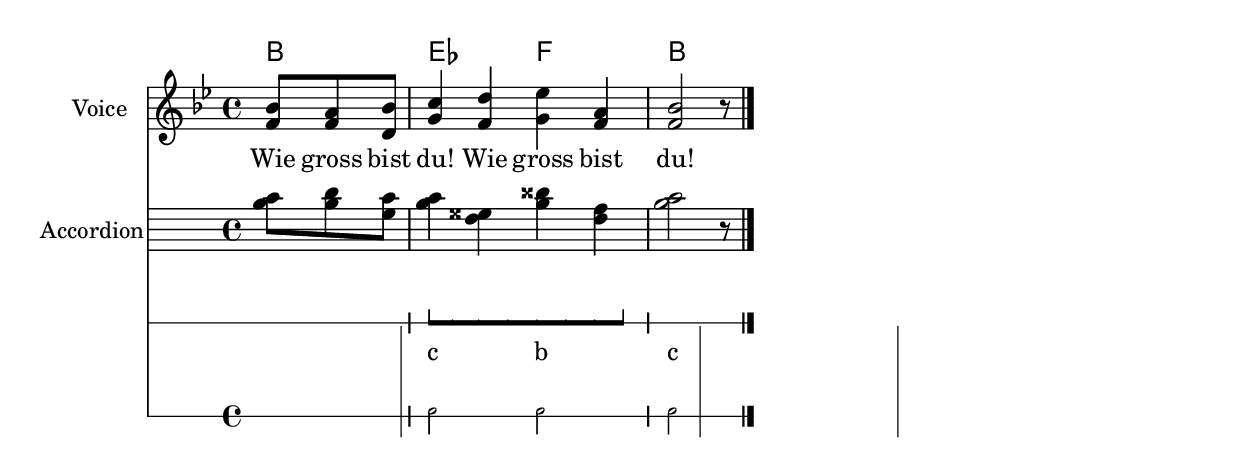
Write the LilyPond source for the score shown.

%% Do not edit this file; it is auto-generated from LSR http://lsr.dsi.unimi.it
%% This file is in the public domain.
\version "2.11.38"

\header {
  lsrtags = "template"

  texidoc = "
A template to write score for a diatonic accordion.

- There is a horizontal staff indicating if the accordion   must be
pushed (thick line) or pulled (thin line)

- There is a small rhytmic staff with lyrics that describes the bass
buttons to press.   The bar-lines are made of gridlines ( Gridlines,
not a really satisfying solution, but the best I found)

- The tabulator staff for diatonic accordions shows the geographic
position of the buttons   and not (as for every other instrument) the
pitch of the tones.   The keys on the melody-side of the accordion are
placed in three columns and about 12 rows.   In the tabulator staff
notation the   - most outer column is described with notes between
lines   - most inner column is described with notes between lines with
a cross as accidental   - middle column is described with notes on a
line, whereby the row in the middle is represented     on the middle
line in the staff.



Some words to transpose piano note to the diatonic accordion.
------------------------------------------------------------ 1. Every
diatonic accordion is built for some keys only. For example    for the
key of C-major and F-major.    So it is important to transpose a piano
melody to match one of these keys.    Transpose the source code, not
only the output because    you need this code later on to translate it
once more to the tabulator staff.    This can be done with the command
'displayLilyMusic'.

2. You have to alternate the push and pull-direction of the accordion
regularely.    If the player has a too long part to pull the accordion
gets broken.    At the other hand some harmonies are only available in
one direction (push or pull)    Considering this decide which parts of
the melody are the push-parts and whic the  pull-parts.

3. For each pull- / or push-part translate the piano notes to the
according tabulatur representation.

This snippet comes with a useful optional macro for the jEdit text
editor.

"
  doctitle = "Score for diatonic accordion"
} % begin verbatim
% Created on Sat Aug 17 2007 by ak

verse= \lyricmode { Wie gross bist du! Wie gross bist du! }

harmonies =  \new ChordNames \chordmode {
	\germanChords \set chordChanges = ##t
	bes8 bes8 bes8 es2 f bes1
}

NoStem = \override Stem #'transparent = ##t
NoNoteHead= \override NoteHead #'transparent = ##t
ZeroBeam = \override Beam  #'positions = #'(0 . 0)

staffTabLine = \new Staff  \with { \remove "Time_signature_engraver" \remove "Clef_engraver" } {
	\override Staff.StaffSymbol #'line-positions = #'( 0 ) 
% Shows one horizontal line. The vertical line (simulating a bar-line) is simulated with a gridline
	\set Staff.midiInstrument="choir aahs"
	\key c \major
	\relative c''
		{  
			% disable the following line to see the the noteheads while writing the song 
			\NoNoteHead  
			\override NoteHead #'no-ledgers = ##t

			% The beam between 8th-notes is used to draw the push-line
			%How to fast write the push-lines: 
			%	 1. write repeatedly 'c c c c c c c c |' for the whole length of the song 
			%	 2. uncomment the line \NoNoteHead
			%	 3. compile
			%	 4. Mark the positions on which push/pull changes. 
			%	    In the score-picture click on the position the push- or pull-part starts 
                        %           (on the noteHead, the cursor will change to a hand-icon).
			%	    The cursor in the source code will jump just at this position.
			%	  a) If a push-part starts there, replace the 'c' by an 'e['
			%	  b) If a pull-part starts there, replace the 'c' by an 's'
			%	 5. Switch into 'overwrite-mode' by pressing the 'ins' key. 
			%	 6. For the pull-parts overwrite the 'c' with 's' 
			%	 7. For every push-part replace the last 'c' with 'e]' 
			%        8. Switch into 'insert-mode' again 
			%	 9. At last it should look lik e.g. (s s e[ c | c c c c c c c c | c c c c c c e] s s)
			%	10. re-enable the line \NoNoteHead
			\autoBeamOff
			\ZeroBeam 
			 s8 s s | e[ c c c c c c e] | s s s s s 
		}
}

%{
notePush= {  	e       f	fis	g	a	 c'	c'      d'      ees'	e'	f'	fis'	g'	a'	bes'	c''	c''	d''	ees''	e''	f''	fis''	g''	a''	c'''	c'''	ees'''	e'''	f'''	g'''	a''' }
tabPush=  {  	g	f	e	b	a	 d'	c'	bisis	disis'	f'	e'	aisis'	a'	g'	fisis'	b'	c''	eisis''	cisis''	e''	d''	gisis''	g''	f''	a''	b''	bisis''	d'''	c'''	f'''	e''' }

notePull= {	g	aes	bes	b	c'	cis'	d'	ees'	e'	f'	fis'	g'	aes'	a'	bes'	b'	c''	cis''	d''	ees''	e''	f''	g''	aes''	a''	bes''	b''	c'''	cis'''	d'''	e''' }
tabPull=  {	g	e	f	b	a	disis'	d'	bisis	c'	f'	fisis'	e'	aisis'	a'	g'	c''	b'	cisis''	e''	eisis''	d''	g''	f''	gisis''	b''	a''	d'''	f'''	bisis''	c'''	e''' }
%}

% Accordion melody in tabulator score		
% 1. Place a copy of the piano melody below
% 2. Separate piano melody into pull- and push-parts according to the staffTabLine you've already made      
% 3. For each line: Double the line. Remark the 1st one (Keeps unchanged as reference) and then change the second line using the transformation paper
%    or the macros 'conv2diaton push.bsh' and 'conv2diaton pull.bsh' 
% Tips:
% - In jEdit Search & Replace mark the Option 'Keep Dialog'

AccordionTabTwoCBesDur= {	
 % pull 1
 %<f' bes'>8 <f' a'>8 <d' bes'>8 | 
<g'' a''>8 <g'' b''>8 <e'' a''>8 | 
 % push 2
 %<g' c''>4 <f' d''> <g' ees''> <f' a'> | 
<g'' a''>4 <d'' eisis''> <g'' bisis''> <d'' f''> | 
 % pull 3
% <f' bes'>2 r8 }
 <g'' a''>2 r8 }

  AccordionTab= { \dynamicUp		
% 1. Place a copy of the piano melody above
% 2. Separate piano melody into pull- and push-parts according to the staffTabLine you've already made      
% 3. For each line: Double the line. Remark the 1st one (Keeps unchanged as reference) and then 
%    change the second line using the transformation paper
% Tips:
% - In jEdit Search & Replace mark the Option 'Keep Dialog'
% - 
\AccordionTabTwoCBesDur
 }


 
 \layout {   
 \context {
   \Staff    	  
   \consists "Grid_point_engraver"

   gridInterval = #(ly:make-moment 4 4) % 4/4 - tact. How many beats per bar

   % The following line has to be adjusted O-F-T-E-N.
   \override GridPoint #'Y-extent = #'(-2 . -21)   
 }
 \context {
    \ChoirStaff
    \remove "System_start_delimiter_engraver" 
 }
}

staffVoice = \new Staff=astaffvoice  {
	\time 4/4
	\set Staff.instrumentName="Voice"
	\set Staff.midiInstrument="voice oohs"
	\key bes \major
	\partial 8*3 
	\clef treble
	{ 	
		\context Voice = "melodyVoi" 
		{ <f' bes'>8 <f' a'>8 <d' bes'>8 | <g' c''>4 <f' d''> <g' es''> <f' a'> | <f' bes'>2 r8 }
	\bar "|."
	}
}

staffAccordionMel = \new Staff  \with { \remove "Clef_engraver" } {
	#(set-accidental-style 'forget) %Set the accidentals (Vorzeichen) for each note, 
					%do not remember them for the rest of the measure.  
	\time 4/4
	\set Staff.instrumentName="Accordion"
	\set Staff.midiInstrument="voice oohs"
	\key c \major
	\clef treble
	{ \AccordionTab \bar "|." }
}

	AltOn = #(define-music-function (parser location mag) (number?)
        	#{ \override Stem #'length = #$(* 7.0 mag)
		\override NoteHead #'font-size =
		#$(inexact->exact (* (/ 6.0 (log 2.0)) (log mag))) #})
     
	AltOff = {
		\revert Stem #'length
		\revert NoteHead #'font-size
		}

BassRhytm = {s4 s8 | c2 c2 | c2 s8 }
LyricBassRhythmI=  \lyricmode { c b | c }

staffBassRhytm = \new Staff=staffbass  \with { \remove "Clef_engraver" } {
	% This is not a RhythmicStaff  because it must be possible to append lyrics.
		
	\override Score.GridLine #'extra-offset = #'( 13.0 . 0.0 ) % x.y
	\override Staff.StaffSymbol #'line-positions = #'( 0 ) 
        % Shows one horizontal line. The vertical line (simulating a bar-line) is simulated by a grid
        % Search for 'grid' in this page to find all related functions 
	\time 4/4
	{ 	
		\context Voice = "VoiceBassRhytm" 
		\stemDown \AltOn #0.6
		\relative c''
		{   
		\BassRhytm
		}
		\AltOff
	\bar "|."
	}
}

\new Score 
\with {
 \consists "Grid_line_span_engraver" %The vertical line (simulating a bar-line) in the staffBassRhytm is a gridline 
}
\new ChoirStaff 
	<<
		\harmonies 
		\staffVoice
		\context Lyrics = "lmelodyVoi" \with {alignBelowContext=astaffvoice} { \lyricsto "melodyVoi" \verse }
		\staffAccordionMel
		\staffTabLine
		\staffBassRhytm
	\context Lyrics = "lBassRhytmAboveI" \with {alignAboveContext=staffbass} \lyricsto VoiceBassRhytm \LyricBassRhythmI
	>>


%%%%%%%%%%%%%%%%%%%%%%%%%%%%%%%%%%%%%%%%%%%%%%%%%%%%%%%%%%%%%%%%
%                            APPENDIX                          %
%     macro 'macro_conv2diaton_push.bsh' for jedit editor      %
%%%%%%%%%%%%%%%%%%%%%%%%%%%%%%%%%%%%%%%%%%%%%%%%%%%%%%%%%%%%%%%%

%{ 
// original saved in 'Handorg_Adria_Diaton_III.xls'
// Save this buffer, to the other recorded macros in the jedit editor
// and the macro should appear in the
// Macros menu.

// /ak 17.8.07 This macro from converts lilypond piano notation into 
// lilypond tabulator notation for the push-part (at the bottom the pull-part) of a diatonic accordion
// It replaces the piano notes of the line where the cursor is by the accordion notation



// Known issues: 1) A note at the end of line is not replaced

textArea.goToEndOfWhiteSpace(false);
textArea.goToStartOfWhiteSpace(true);


String firstName, lastName; 

int ReplaceTextInSelection(String sfind, String sreplace)
{
//MsgConcat = new StringBuffer(512);
//MsgConcat.append("Ha");

//Macros.message(view, "On that line replace \"" + sfind + "\" by \"" + sreplace+ "\"");
SearchAndReplace.setSearchString(sfind.toString());
SearchAndReplace.setReplaceString(sreplace.toString());
SearchAndReplace.setBeanShellReplace(false);
SearchAndReplace.setIgnoreCase(true);
SearchAndReplace.replace(view);
SearchAndReplace.setRegexp(true);
return 1;
}


String smainfind;
String smainrepl;


// Push-part tmp
smainfind="(\\s|^|<|\\{)(c,)([^\'^is^es])"; smainrepl="$1tmpd\'-.$3"; ReplaceTextInSelection( smainfind, smainrepl );
smainfind="(\\s|^|<|\\{)(cis,)([^\'^is^es])"; smainrepl="$1tmpr-.$3"; ReplaceTextInSelection( smainfind, smainrepl );
smainfind="(\\s|^|<|\\{)(des,)([^\'^is^es])"; smainrepl="$1tmpr-.$3"; ReplaceTextInSelection( smainfind, smainrepl );
smainfind="(\\s|^|<|\\{)(d,)([^\'^is^es])"; smainrepl="$1tmpbisis-.$3"; ReplaceTextInSelection( smainfind, smainrepl );
smainfind="(\\s|^|<|\\{)(dis,)([^\'^is^es])"; smainrepl="$1tmpdisis\'-.$3"; ReplaceTextInSelection( smainfind, smainrepl );
smainfind="(\\s|^|<|\\{)(ees,)([^\'^is^es])"; smainrepl="$1tmpdisis\'-.$3"; ReplaceTextInSelection( smainfind, smainrepl );
smainfind="(\\s|^|<|\\{)(e,)([^\'^is^es])"; smainrepl="$1tmpg$3"; ReplaceTextInSelection( smainfind, smainrepl );
smainfind="(\\s|^|<|\\{)(f,)([^\'^is^es])"; smainrepl="$1tmpf$3"; ReplaceTextInSelection( smainfind, smainrepl );
smainfind="(\\s|^|<|\\{)(fis,)([^\'^is^es])"; smainrepl="$1tmpe$3"; ReplaceTextInSelection( smainfind, smainrepl );
smainfind="(\\s|^|<|\\{)(ges,)([^\'^is^es])"; smainrepl="$1tmpe$3"; ReplaceTextInSelection( smainfind, smainrepl );
smainfind="(\\s|^|<|\\{)(g,)([^\'^is^es])"; smainrepl="$1tmpb$3"; ReplaceTextInSelection( smainfind, smainrepl );
smainfind="(\\s|^|<|\\{)(gis,)([^\'^is^es])"; smainrepl="$1tmpr-.$3"; ReplaceTextInSelection( smainfind, smainrepl );
smainfind="(\\s|^|<|\\{)(aes,)([^\'^is^es])"; smainrepl="$1tmpr-.$3"; ReplaceTextInSelection( smainfind, smainrepl );
smainfind="(\\s|^|<|\\{)(a,)([^\'^is^es])"; smainrepl="$1tmpa$3"; ReplaceTextInSelection( smainfind, smainrepl );
smainfind="(\\s|^|<|\\{)(ais,)([^\'^is^es])"; smainrepl="$1tmpfisis\'-.$3"; ReplaceTextInSelection( smainfind, smainrepl );
smainfind="(\\s|^|<|\\{)(bes,)([^\'^is^es])"; smainrepl="$1tmpfisis\'-.$3"; ReplaceTextInSelection( smainfind, smainrepl );
smainfind="(\\s|^|<|\\{)(b,)([^\'^is^es])"; smainrepl="$1tmpr-.$3"; ReplaceTextInSelection( smainfind, smainrepl );
smainfind="(\\s|^|<|\\{)(c)([^\'^is^es])"; smainrepl="$1tmpd\'-.$3"; ReplaceTextInSelection( smainfind, smainrepl );
smainfind="(\\s|^|<|\\{)(cis)([^\'^is^es])"; smainrepl="$1tmpr-.$3"; ReplaceTextInSelection( smainfind, smainrepl );
smainfind="(\\s|^|<|\\{)(des)([^\'^is^es])"; smainrepl="$1tmpr-.$3"; ReplaceTextInSelection( smainfind, smainrepl );
smainfind="(\\s|^|<|\\{)(d)([^\'^is^es])"; smainrepl="$1tmpbisis$3"; ReplaceTextInSelection( smainfind, smainrepl );
smainfind="(\\s|^|<|\\{)(dis)([^\'^is^es])"; smainrepl="$1tmpdisis\'$3"; ReplaceTextInSelection( smainfind, smainrepl );
smainfind="(\\s|^|<|\\{)(ees)([^\'^is^es])"; smainrepl="$1tmpdisis\'$3"; ReplaceTextInSelection( smainfind, smainrepl );
smainfind="(\\s|^|<|\\{)(e)([^\'^is^es])"; smainrepl="$1tmpf\'$3"; ReplaceTextInSelection( smainfind, smainrepl );
smainfind="(\\s|^|<|\\{)(f)([^\'^is^es])"; smainrepl="$1tmpe\'$3"; ReplaceTextInSelection( smainfind, smainrepl );
smainfind="(\\s|^|<|\\{)(fis)([^\'^is^es])"; smainrepl="$1tmpaisis\'$3"; ReplaceTextInSelection( smainfind, smainrepl );
smainfind="(\\s|^|<|\\{)(ges)([^\'^is^es])"; smainrepl="$1tmpaisis\'$3"; ReplaceTextInSelection( smainfind, smainrepl );
smainfind="(\\s|^|<|\\{)(g)([^\'^is^es])"; smainrepl="$1tmpa\'$3"; ReplaceTextInSelection( smainfind, smainrepl );
smainfind="(\\s|^|<|\\{)(gis)([^\'^is^es])"; smainrepl="$1tmpr-.$3"; ReplaceTextInSelection( smainfind, smainrepl );
smainfind="(\\s|^|<|\\{)(aes)([^\'^is^es])"; smainrepl="$1tmpr-.$3"; ReplaceTextInSelection( smainfind, smainrepl );
smainfind="(\\s|^|<|\\{)(a)([^\'^is^es])"; smainrepl="$1tmpg\'$3"; ReplaceTextInSelection( smainfind, smainrepl );
smainfind="(\\s|^|<|\\{)(ais)([^\'^is^es])"; smainrepl="$1tmpfisis\'$3"; ReplaceTextInSelection( smainfind, smainrepl );
smainfind="(\\s|^|<|\\{)(bes)([^\'^is^es])"; smainrepl="$1tmpfisis\'$3"; ReplaceTextInSelection( smainfind, smainrepl );
smainfind="(\\s|^|<|\\{)(b)([^\'^is^es])"; smainrepl="$1tmpr$3"; ReplaceTextInSelection( smainfind, smainrepl );
smainfind="(\\s|^|<|\\{)(c\')([^\'^is^es])"; smainrepl="$1tmpb\'-.$3"; ReplaceTextInSelection( smainfind, smainrepl );
smainfind="(\\s|^|<|\\{)(cis\')([^\'^is^es])"; smainrepl="$1tmpr-.$3"; ReplaceTextInSelection( smainfind, smainrepl );
smainfind="(\\s|^|<|\\{)(des\')([^\'^is^es])"; smainrepl="$1tmpr-.$3"; ReplaceTextInSelection( smainfind, smainrepl );
smainfind="(\\s|^|<|\\{)(d\')([^\'^is^es])"; smainrepl="$1tmpeisis\'\'$3"; ReplaceTextInSelection( smainfind, smainrepl );
smainfind="(\\s|^|<|\\{)(dis\')([^\'^is^es])"; smainrepl="$1tmpcisis\'\'$3"; ReplaceTextInSelection( smainfind, smainrepl );
smainfind="(\\s|^|<|\\{)(ees\')([^\'^is^es])"; smainrepl="$1tmpcisis\'\'$3"; ReplaceTextInSelection( smainfind, smainrepl );
smainfind="(\\s|^|<|\\{)(e\')([^\'^is^es])"; smainrepl="$1tmpe\'\'$3"; ReplaceTextInSelection( smainfind, smainrepl );
smainfind="(\\s|^|<|\\{)(f\')([^\'^is^es])"; smainrepl="$1tmpd\'\'$3"; ReplaceTextInSelection( smainfind, smainrepl );
smainfind="(\\s|^|<|\\{)(fis\')([^\'^is^es])"; smainrepl="$1tmpgisis\'\'$3"; ReplaceTextInSelection( smainfind, smainrepl );
smainfind="(\\s|^|<|\\{)(ges\')([^\'^is^es])"; smainrepl="$1tmpgisis\'\'$3"; ReplaceTextInSelection( smainfind, smainrepl );
smainfind="(\\s|^|<|\\{)(g\')([^\'^is^es])"; smainrepl="$1tmpg\'\'$3"; ReplaceTextInSelection( smainfind, smainrepl );
smainfind="(\\s|^|<|\\{)(gis\')([^\'^is^es])"; smainrepl="$1tmpr-.$3"; ReplaceTextInSelection( smainfind, smainrepl );
smainfind="(\\s|^|<|\\{)(as\')([^\'^is^es])"; smainrepl="$1tmpr-.$3"; ReplaceTextInSelection( smainfind, smainrepl );
smainfind="(\\s|^|<|\\{)(a\')([^\'^is^es])"; smainrepl="$1tmpf\'\'$3"; ReplaceTextInSelection( smainfind, smainrepl );
smainfind="(\\s|^|<|\\{)(ais\')([^\'^is^es])"; smainrepl="$1tmpfisis\'-.$3"; ReplaceTextInSelection( smainfind, smainrepl );
smainfind="(\\s|^|<|\\{)(bes\')([^\'^is^es])"; smainrepl="$1tmpfisis\'-.$3"; ReplaceTextInSelection( smainfind, smainrepl );
smainfind="(\\s|^|<|\\{)(b\')([^\'^is^es])"; smainrepl="$1tmpr-.$3"; ReplaceTextInSelection( smainfind, smainrepl );
smainfind="(\\s|^|<|\\{)(c\'\')([^\'^is^es])"; smainrepl="$1tmpa\'\'-.$3"; ReplaceTextInSelection( smainfind, smainrepl );
smainfind="(\\s|^|<|\\{)(cis\'\')([^\'^is^es])"; smainrepl="$1tmpr-.$3"; ReplaceTextInSelection( smainfind, smainrepl );
smainfind="(\\s|^|<|\\{)(des\'\')([^\'^is^es])"; smainrepl="$1tmpr-.$3"; ReplaceTextInSelection( smainfind, smainrepl );
smainfind="(\\s|^|<|\\{)(d\'\')([^\'^is^es])"; smainrepl="$1tmpeisis\'\'-.$3"; ReplaceTextInSelection( smainfind, smainrepl );
smainfind="(\\s|^|<|\\{)(dis\'\')([^\'^is^es])"; smainrepl="$1tmpbisis\'\'$3"; ReplaceTextInSelection( smainfind, smainrepl );
smainfind="(\\s|^|<|\\{)(ees\'\')([^\'^is^es])"; smainrepl="$1tmpbisis\'\'$3"; ReplaceTextInSelection( smainfind, smainrepl );
smainfind="(\\s|^|<|\\{)(e\'\')([^\'^is^es])"; smainrepl="$1tmpd\'\'\'$3"; ReplaceTextInSelection( smainfind, smainrepl );
smainfind="(\\s|^|<|\\{)(f\'\')([^\'^is^es])"; smainrepl="$1tmpc\'\'\'$3"; ReplaceTextInSelection( smainfind, smainrepl );
smainfind="(\\s|^|<|\\{)(fis\'\')([^\'^is^es])"; smainrepl="$1tmpgisis\'\'-.$3"; ReplaceTextInSelection( smainfind, smainrepl );
smainfind="(\\s|^|<|\\{)(ges\'\')([^\'^is^es])"; smainrepl="$1tmpgisis\'\'-.$3"; ReplaceTextInSelection( smainfind, smainrepl );
smainfind="(\\s|^|<|\\{)(g\'\')([^\'^is^es])"; smainrepl="$1tmpf\'\'\'$3"; ReplaceTextInSelection( smainfind, smainrepl );
smainfind="(\\s|^|<|\\{)(gis\'\')([^\'^is^es])"; smainrepl="$1tmpr-.$3"; ReplaceTextInSelection( smainfind, smainrepl );
smainfind="(\\s|^|<|\\{)(aes\'\')([^\'^is^es])"; smainrepl="$1tmpr-.$3"; ReplaceTextInSelection( smainfind, smainrepl );
smainfind="(\\s|^|<|\\{)(a\'\')([^\'^is^es])"; smainrepl="$1tmpe\'\'\'$3"; ReplaceTextInSelection( smainfind, smainrepl );
smainfind="(\\s|^|<|\\{)(ais\'\')([^\'^is^es])"; smainrepl="$1tmpr-.$3"; ReplaceTextInSelection( smainfind, smainrepl );
smainfind="(\\s|^|<|\\{)(bes\'\')([^\'^is^es])"; smainrepl="$1tmpr-.$3"; ReplaceTextInSelection( smainfind, smainrepl );
smainfind="(\\s|^|<|\\{)(b\'\')([^\'^is^es])"; smainrepl="$1tmpr-.$3"; ReplaceTextInSelection( smainfind, smainrepl );

smainfind="(\\s|^|<|\\{)(tmp)()"; smainrepl="$1$3"; ReplaceTextInSelection( smainfind, smainrepl );
*/

/*
// Pull-part tmp
smainfind="(\\s|^|<|\\{)(c,)([^\'^is^es])"; smainrepl="$1tmpa-.$3"; ReplaceTextInSelection( smainfind, smainrepl );
smainfind="(\\s|^|<|\\{)(cis,)([^\'^is^es])"; smainrepl="$1tmpdisis\'-.$3"; ReplaceTextInSelection( smainfind, smainrepl );
smainfind="(\\s|^|<|\\{)(des,)([^\'^is^es])"; smainrepl="$1tmpdisis\'-.$3"; ReplaceTextInSelection( smainfind, smainrepl );
smainfind="(\\s|^|<|\\{)(d,)([^\'^is^es])"; smainrepl="$1tmpd\'-.$3"; ReplaceTextInSelection( smainfind, smainrepl );
smainfind="(\\s|^|<|\\{)(dis,)([^\'^is^es])"; smainrepl="$1tmpbisis-.$3"; ReplaceTextInSelection( smainfind, smainrepl );
smainfind="(\\s|^|<|\\{)(ees,)([^\'^is^es])"; smainrepl="$1tmpbisis-.$3"; ReplaceTextInSelection( smainfind, smainrepl );
smainfind="(\\s|^|<|\\{)(e,)([^\'^is^es])"; smainrepl="$1tmpc\'-.$3"; ReplaceTextInSelection( smainfind, smainrepl );
smainfind="(\\s|^|<|\\{)(f,)([^\'^is^es])"; smainrepl="$1tmpf\'-.$3"; ReplaceTextInSelection( smainfind, smainrepl );
smainfind="(\\s|^|<|\\{)(fis,)([^\'^is^es])"; smainrepl="$1tmpfisis\'-.$3"; ReplaceTextInSelection( smainfind, smainrepl );
smainfind="(\\s|^|<|\\{)(ges,)([^\'^is^es])"; smainrepl="$1tmpfisis\'-.$3"; ReplaceTextInSelection( smainfind, smainrepl );
smainfind="(\\s|^|<|\\{)(g,)([^\'^is^es])"; smainrepl="$1tmpg$3"; ReplaceTextInSelection( smainfind, smainrepl );
smainfind="(\\s|^|<|\\{)(gis,)([^\'^is^es])"; smainrepl="$1tmpe$3"; ReplaceTextInSelection( smainfind, smainrepl );
smainfind="(\\s|^|<|\\{)(aes,)([^\'^is^es])"; smainrepl="$1tmpe$3"; ReplaceTextInSelection( smainfind, smainrepl );
smainfind="(\\s|^|<|\\{)(a,)([^\'^is^es])"; smainrepl="$1tmpr-.$3"; ReplaceTextInSelection( smainfind, smainrepl );
smainfind="(\\s|^|<|\\{)(ais,)([^\'^is^es])"; smainrepl="$1tmpf$3"; ReplaceTextInSelection( smainfind, smainrepl );
smainfind="(\\s|^|<|\\{)(bes,)([^\'^is^es])"; smainrepl="$1tmpf$3"; ReplaceTextInSelection( smainfind, smainrepl );
smainfind="(\\s|^|<|\\{)(b,)([^\'^is^es])"; smainrepl="$1tmpb$3"; ReplaceTextInSelection( smainfind, smainrepl );
smainfind="(\\s|^|<|\\{)(c)([^\'^is^es])"; smainrepl="$1tmpa$3"; ReplaceTextInSelection( smainfind, smainrepl );
smainfind="(\\s|^|<|\\{)(cis)([^\'^is^es])"; smainrepl="$1tmpdisis\'$3"; ReplaceTextInSelection( smainfind, smainrepl );
smainfind="(\\s|^|<|\\{)(des)([^\'^is^es])"; smainrepl="$1tmpdisis\'$3"; ReplaceTextInSelection( smainfind, smainrepl );
smainfind="(\\s|^|<|\\{)(d)([^\'^is^es])"; smainrepl="$1tmpd\'$3"; ReplaceTextInSelection( smainfind, smainrepl );
smainfind="(\\s|^|<|\\{)(dis)([^\'^is^es])"; smainrepl="$1tmpbisis$3"; ReplaceTextInSelection( smainfind, smainrepl );
smainfind="(\\s|^|<|\\{)(ees)([^\'^is^es])"; smainrepl="$1tmpbisis$3"; ReplaceTextInSelection( smainfind, smainrepl );
smainfind="(\\s|^|<|\\{)(e)([^\'^is^es])"; smainrepl="$1tmpc\'$3"; ReplaceTextInSelection( smainfind, smainrepl );
smainfind="(\\s|^|<|\\{)(f)([^\'^is^es])"; smainrepl="$1tmpf\'$3"; ReplaceTextInSelection( smainfind, smainrepl );
smainfind="(\\s|^|<|\\{)(fis)([^\'^is^es])"; smainrepl="$1tmpfisis\'$3"; ReplaceTextInSelection( smainfind, smainrepl );
smainfind="(\\s|^|<|\\{)(ges)([^\'^is^es])"; smainrepl="$1tmpfisis\'$3"; ReplaceTextInSelection( smainfind, smainrepl );
smainfind="(\\s|^|<|\\{)(g)([^\'^is^es])"; smainrepl="$1tmpe\'$3"; ReplaceTextInSelection( smainfind, smainrepl );
smainfind="(\\s|^|<|\\{)(gis)([^\'^is^es])"; smainrepl="$1tmpaisis\'$3"; ReplaceTextInSelection( smainfind, smainrepl );
smainfind="(\\s|^|<|\\{)(aes)([^\'^is^es])"; smainrepl="$1tmpaisis\'$3"; ReplaceTextInSelection( smainfind, smainrepl );
smainfind="(\\s|^|<|\\{)(a)([^\'^is^es])"; smainrepl="$1tmpa\'$3"; ReplaceTextInSelection( smainfind, smainrepl );
smainfind="(\\s|^|<|\\{)(ais)([^\'^is^es])"; smainrepl="$1tmpg\'$3"; ReplaceTextInSelection( smainfind, smainrepl );
smainfind="(\\s|^|<|\\{)(bes)([^\'^is^es])"; smainrepl="$1tmpg\'$3"; ReplaceTextInSelection( smainfind, smainrepl );
smainfind="(\\s|^|<|\\{)(b)([^\'^is^es])"; smainrepl="$1tmpc\'\'$3"; ReplaceTextInSelection( smainfind, smainrepl );
smainfind="(\\s|^|<|\\{)(c\')([^\'^is^es])"; smainrepl="$1tmpb\'$3"; ReplaceTextInSelection( smainfind, smainrepl );
smainfind="(\\s|^|<|\\{)(cis\')([^\'^is^es])"; smainrepl="$1tmpcisis\'\'$3"; ReplaceTextInSelection( smainfind, smainrepl );
smainfind="(\\s|^|<|\\{)(des\')([^\'^is^es])"; smainrepl="$1tmpcisis\'\'$3"; ReplaceTextInSelection( smainfind, smainrepl );
smainfind="(\\s|^|<|\\{)(d\')([^\'^is^es])"; smainrepl="$1tmpe\'\'$3"; ReplaceTextInSelection( smainfind, smainrepl );
smainfind="(\\s|^|<|\\{)(dis\')([^\'^is^es])"; smainrepl="$1tmpeisis\'\'$3"; ReplaceTextInSelection( smainfind, smainrepl );
smainfind="(\\s|^|<|\\{)(ees\')([^\'^is^es])"; smainrepl="$1tmpeisis\'\'$3"; ReplaceTextInSelection( smainfind, smainrepl );
smainfind="(\\s|^|<|\\{)(e\')([^\'^is^es])"; smainrepl="$1tmpd\'\'$3"; ReplaceTextInSelection( smainfind, smainrepl );
smainfind="(\\s|^|<|\\{)(f\')([^\'^is^es])"; smainrepl="$1tmpg\'\'$3"; ReplaceTextInSelection( smainfind, smainrepl );
smainfind="(\\s|^|<|\\{)(fis\')([^\'^is^es])"; smainrepl="$1tmpfisis\'-.$3"; ReplaceTextInSelection( smainfind, smainrepl );
smainfind="(\\s|^|<|\\{)(ges\')([^\'^is^es])"; smainrepl="$1tmpfisis\'-.$3"; ReplaceTextInSelection( smainfind, smainrepl );
smainfind="(\\s|^|<|\\{)(g\')([^\'^is^es])"; smainrepl="$1tmpf\'\'$3"; ReplaceTextInSelection( smainfind, smainrepl );
smainfind="(\\s|^|<|\\{)(gis\')([^\'^is^es])"; smainrepl="$1tmpgisis\'\'$3"; ReplaceTextInSelection( smainfind, smainrepl );
smainfind="(\\s|^|<|\\{)(aes\')([^\'^is^es])"; smainrepl="$1tmpgisis\'\'$3"; ReplaceTextInSelection( smainfind, smainrepl );
smainfind="(\\s|^|<|\\{)(a\')([^\'^is^es])"; smainrepl="$1tmpb\'\'$3"; ReplaceTextInSelection( smainfind, smainrepl );
smainfind="(\\s|^|<|\\{)(ais\')([^\'^is^es])"; smainrepl="$1tmpa\'\'$3"; ReplaceTextInSelection( smainfind, smainrepl );
smainfind="(\\s|^|<|\\{)(bes\')([^\'^is^es])"; smainrepl="$1tmpa\'\'$3"; ReplaceTextInSelection( smainfind, smainrepl );
smainfind="(\\s|^|<|\\{)(b\')([^\'^is^es])"; smainrepl="$1tmpd\'\'\'$3"; ReplaceTextInSelection( smainfind, smainrepl );
smainfind="(\\s|^|<|\\{)(c\'\')([^\'^is^es])"; smainrepl="$1tmpf\'\'\'$3"; ReplaceTextInSelection( smainfind, smainrepl );
smainfind="(\\s|^|<|\\{)(cis\'\')([^\'^is^es])"; smainrepl="$1tmpbisis\'\'$3"; ReplaceTextInSelection( smainfind, smainrepl );
smainfind="(\\s|^|<|\\{)(des\'\')([^\'^is^es])"; smainrepl="$1tmpbisis\'\'$3"; ReplaceTextInSelection( smainfind, smainrepl );
smainfind="(\\s|^|<|\\{)(d\'\')([^\'^is^es])"; smainrepl="$1tmpc\'\'\'$3"; ReplaceTextInSelection( smainfind, smainrepl );
smainfind="(\\s|^|<|\\{)(dis\'\')([^\'^is^es])"; smainrepl="$1tmpeisis\'\'-.$3"; ReplaceTextInSelection( smainfind, smainrepl );
smainfind="(\\s|^|<|\\{)(ees\'\')([^\'^is^es])"; smainrepl="$1tmpeisis\'\'-.$3"; ReplaceTextInSelection( smainfind, smainrepl );
smainfind="(\\s|^|<|\\{)(e\'\')([^\'^is^es])"; smainrepl="$1tmpe\'\'\'$3"; ReplaceTextInSelection( smainfind, smainrepl );
smainfind="(\\s|^|<|\\{)(f\'\')([^\'^is^es])"; smainrepl="$1tmpg\'\'-.$3"; ReplaceTextInSelection( smainfind, smainrepl );
smainfind="(\\s|^|<|\\{)(fis\'\')([^\'^is^es])"; smainrepl="$1tmpr-.$3"; ReplaceTextInSelection( smainfind, smainrepl );
smainfind="(\\s|^|<|\\{)(ges\'\')([^\'^is^es])"; smainrepl="$1tmpr-.$3"; ReplaceTextInSelection( smainfind, smainrepl );
smainfind="(\\s|^|<|\\{)(g\'\')([^\'^is^es])"; smainrepl="$1tmpf\'\'-.$3"; ReplaceTextInSelection( smainfind, smainrepl );
smainfind="(\\s|^|<|\\{)(gis\'\')([^\'^is^es])"; smainrepl="$1tmpgisis\'\'-.$3"; ReplaceTextInSelection( smainfind, smainrepl );
smainfind="(\\s|^|<|\\{)(aes\'\')([^\'^is^es])"; smainrepl="$1tmpgisis\'\'-.$3"; ReplaceTextInSelection( smainfind, smainrepl );
smainfind="(\\s|^|<|\\{)(a\'\')([^\'^is^es])"; smainrepl="$1tmpb\'\'-.$3"; ReplaceTextInSelection( smainfind, smainrepl );
smainfind="(\\s|^|<|\\{)(ais\'\')([^\'^is^es])"; smainrepl="$1tmpa\'\'$3"; ReplaceTextInSelection( smainfind, smainrepl );
smainfind="(\\s|^|<|\\{)(bes\'\')([^\'^is^es])"; smainrepl="$1tmpa\'\'$3"; ReplaceTextInSelection( smainfind, smainrepl );
smainfind="(\\s|^|<|\\{)(b\'\')([^\'^is^es])"; smainrepl="$1tmpd\'\'\'-.$3"; ReplaceTextInSelection( smainfind, smainrepl );

smainfind="(\\s|^|<|\\{)(tmp)()"; smainrepl="$1$3"; ReplaceTextInSelection( smainfind, smainrepl );
*/


%}

